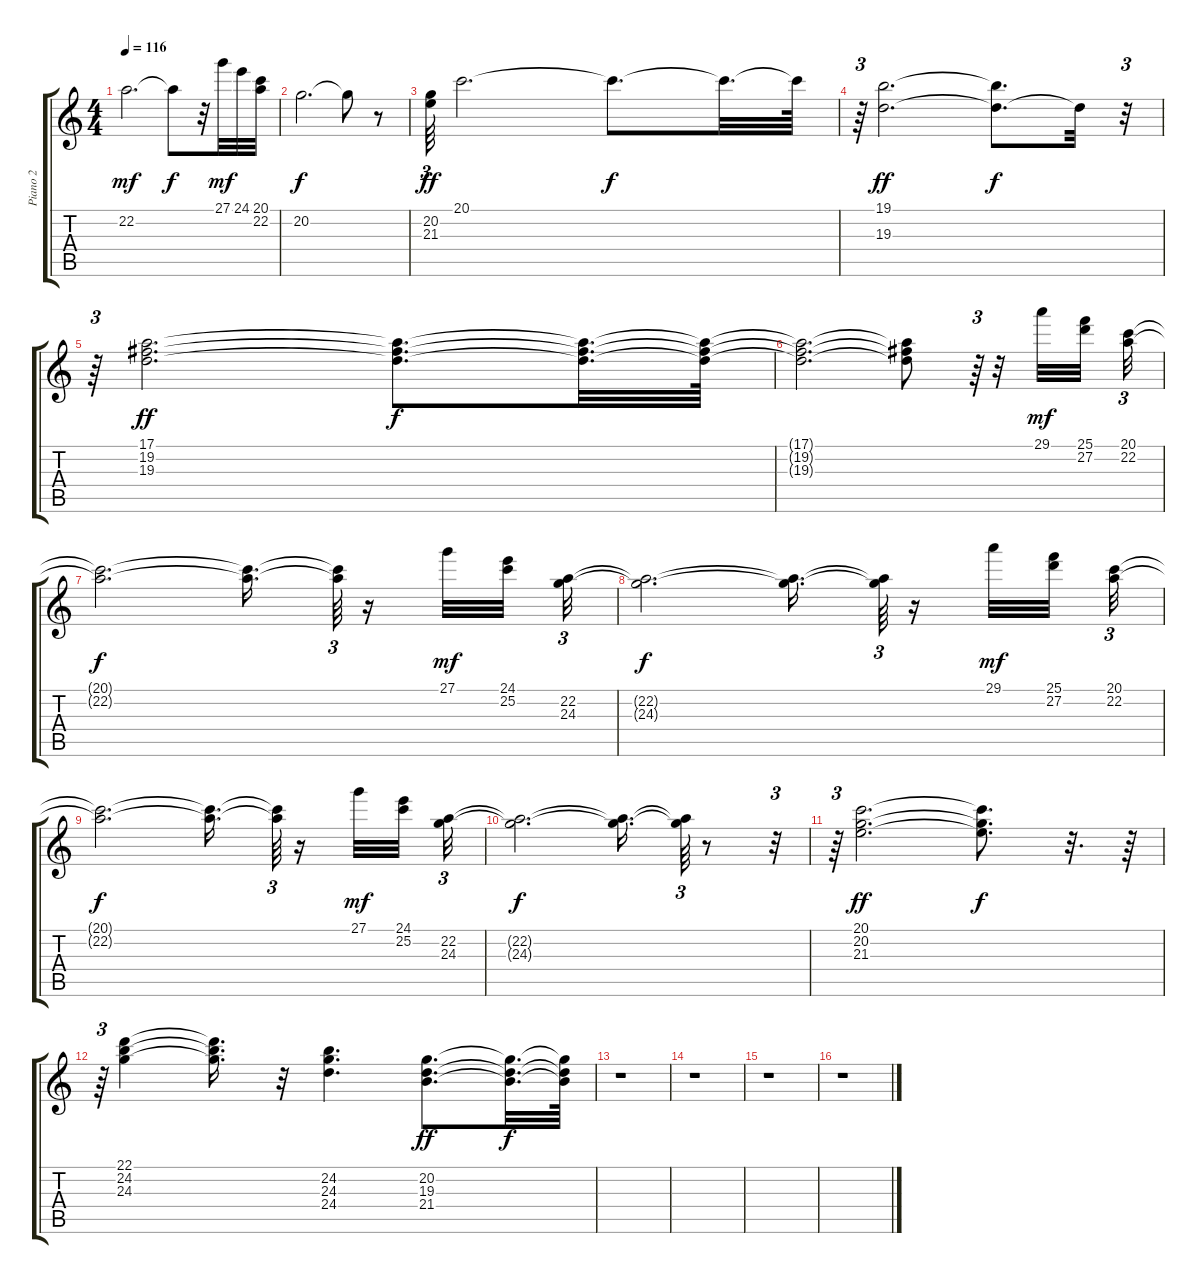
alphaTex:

\track ("Piano 2" "Piano 2") {instrument electricpiano1}
\staff {score tabs}
\tuning (E4 B3 G3 D3 A2 E2) {hide}
\ts (4 4)
\tempo 116
\clef g2
\ks c
22.2.2{d dy mf} 22.2{t}.8{dy f} r.32 27.1.32{dy mf} 24.1.32 (20.1 22.2).32 |
20.2.2{d dy f} 20.2{t}.8 r.8 |
(20.2 21.3).64{tu (3 2) dy ff} 20.1.2{d} 20.1{t}.8{d dy f} 20.1{t}.32{d} 20.1{t}.64 |
r.64{tu (3 2)} (19.1 19.3).2{d dy ff} (19.1{t} 19.3{t}).8{d dy f} 19.3{t}.32 r.32{tu (3 2)} |
r.64{tu (3 2)} (17.1 19.2 19.3).2{d dy ff} (17.1{t} 19.2{t} 19.3{t}).8{d dy f} (17.1{t} 19.2{t} 19.3{t}).32{d} (17.1{t} 19.2{t} 19.3{t}).64 |
(17.1{t} 19.2{t} 19.3{t}).2{d} (17.1{t} 19.2{t} 19.3{t}).8 r.64{tu (3 2)} r.32 29.1.32{dy mf} (25.1 27.2).32{beam splitsecondary} (20.1 22.2).32{tu (3 2)} |
(20.1{t} 22.2{t}).2{d dy f} (20.1{t} 22.2{t}).16{d} (20.1{t} 22.2{t}).64{tu (3 2)} r.16 27.1.32{dy mf} (24.1 25.2).32{beam splitsecondary} (22.2 24.3).32{tu (3 2)} |
(22.2{t} 24.3{t}).2{d dy f} (22.2{t} 24.3{t}).16{d} (22.2{t} 24.3{t}).64{tu (3 2)} r.16 29.1.32{dy mf} (25.1 27.2).32{beam splitsecondary} (20.1 22.2).32{tu (3 2)} |
(20.1{t} 22.2{t}).2{d dy f} (20.1{t} 22.2{t}).16{d} (20.1{t} 22.2{t}).64{tu (3 2)} r.16 27.1.32{dy mf} (24.1 25.2).32{beam splitsecondary} (22.2 24.3).32{tu (3 2)} |
(22.2{t} 24.3{t}).2{d dy f} (22.2{t} 24.3{t}).16{d} (22.2{t} 24.3{t}).64{tu (3 2)} r.8 r.32{tu (3 2)} |
r.64{tu (3 2)} (20.1 20.2 21.3).2{d dy ff} (20.1{t} 20.2{t} 21.3{t}).8{d dy f} r.32{d} r.64 |
r.64{tu (3 2)} (22.1 24.2 24.3).4 (22.1{t} 24.2{t} 24.3{t}).16{d} r.32 (24.2 24.3 24.4).4{d} (20.2 19.3 21.4).8{d dy ff} (20.2{t} 19.3{t} 21.4{t}).32{d dy f} (20.2{t} 19.3{t} 21.4{t}).64 |
r.1 |
r.1 |
r.1 |
r.1
